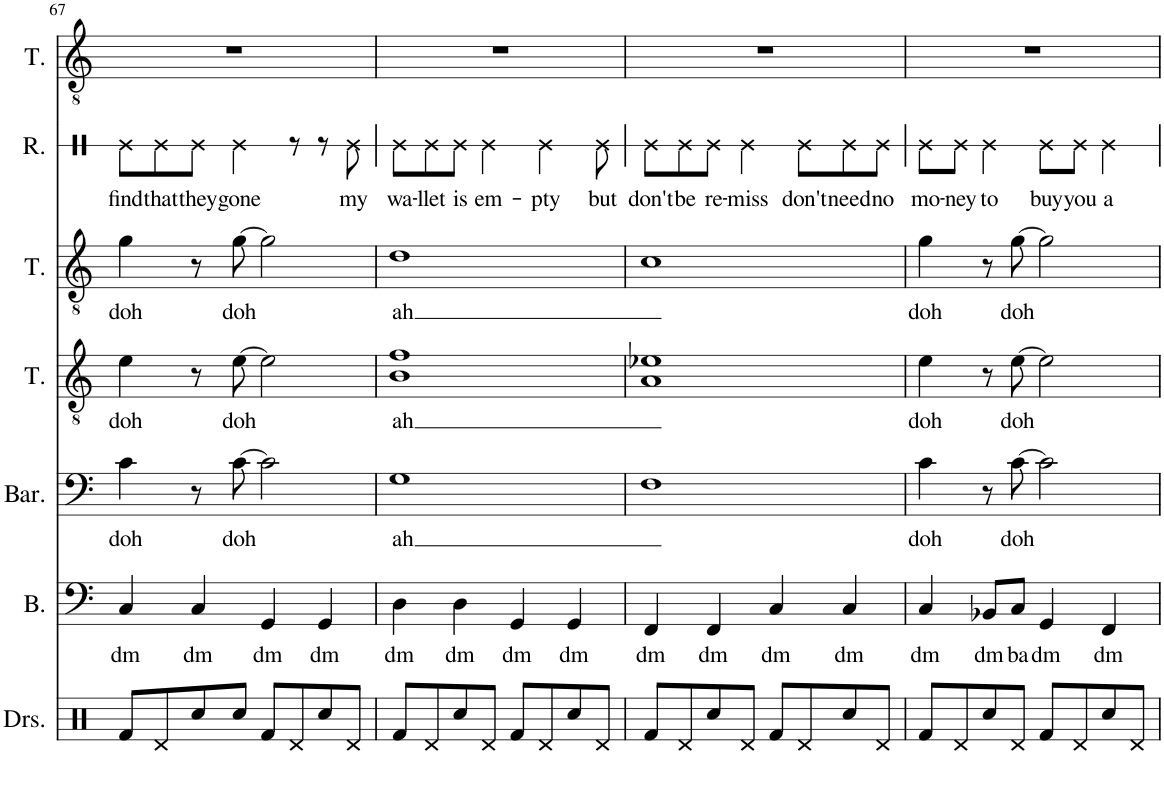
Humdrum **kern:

**kern	**kern	**text	**kern	**text	**kern	**text	**kern	**text	**kern	**text	**kern
*part7	*part6	*part6	*part5	*part5	*part4	*part4	*part3	*part3	*part2	*part2	*part1
*staff7	*staff6	*staff6	*staff5	*staff5	*staff4	*staff4	*staff3	*staff3	*staff2	*staff2	*staff1
*I"Drumset	*I"Bass	*	*I"Baritone	*	*I"Tenor	*	*I"Tenor	*	*I"Rap	*	*I"Tenor
*I'Drs.	*I'B.	*	*I'Bar.	*	*I'T.	*	*I'T.	*	*I'R.	*	*I'T.
!!LO:PB:g=z
*clefX	*clefF4	*	*clefF4	*	*clefGv2	*	*clefGv2	*	*clefX	*	*clefGv2
*k[]	*k[]	*	*k[]	*	*k[]	*	*k[]	*	*k[]	*	*k[]
*M4/4	*M4/4	*	*M4/4	*	*M4/4	*	*M4/4	*	*M4/4	*	*M4/4
=67	=67	=67	=67	=67	=67	=67	=67	=67	=67	=67	=67
!	!	!LO:LY:b	!	!LO:LY:b	!	!LO:LY:b	!	!LO:LY:b	!	!LO:LY:b	!
8Rf/L	4C/	dm	4c\	doh	4e\	doh	4g\	doh	8Re\L	find	1r
!	!	!	!	!	!	!	!	!	!	!LO:LY:b	!
8Rd/	.	.	.	.	.	.	.	.	8Re\	that	.
!	!	!LO:LY:b	!	!	!	!	!	!	!	!LO:LY:b	!
8Rcc/	4C/	dm	8r	.	8r	.	8r	.	8Re\J	they	.
!	!	!	!	!LO:LY:b	!	!LO:LY:b	!	!LO:LY:b	!	!LO:LY:b	!
8Rcc/J	.	.	[8c\	doh	[8e\	doh	[8g\	doh	4Re\	gone	.
!	!	!LO:LY:b	!	!	!	!	!	!	!	!	!
8Rf/L	4GG/	dm	2c\]	.	2e\]	.	2g\]	.	.	.	.
8Rd/	.	.	.	.	.	.	.	.	8r	.	.
!	!	!LO:LY:b	!	!	!	!	!	!	!	!	!
8Rcc/	4GG/	dm	.	.	.	.	.	.	8r	.	.
!	!	!	!	!	!	!	!	!	!	!LO:LY:b	!
8Rd/J	.	.	.	.	.	.	.	.	8Re\	my	.
=68	=68	=68	=68	=68	=68	=68	=68	=68	=68	=68	=68
!	!	!LO:LY:b	!	!LO:LY:b	!	!LO:LY:b	!	!LO:LY:b	!	!LO:LY:b	!
8Rf/L	4D\	dm	1G	ah	1B 1f	ah	1d	ah	8Re\L	wa-	1r
!	!	!	!	!	!	!	!	!	!	!LO:LY:b	!
8Rd/	.	.	.	.	.	.	.	.	8Re\	-llet	.
!	!	!LO:LY:b	!	!	!	!	!	!	!	!LO:LY:b	!
8Rcc/	4D\	dm	.	.	.	.	.	.	8Re\J	is	.
!	!	!	!	!	!	!	!	!	!	!LO:LY:b	!
8Rd/J	.	.	.	.	.	.	.	.	4Re\	em-	.
!	!	!LO:LY:b	!	!	!	!	!	!	!	!	!
8Rf/L	4GG/	dm	.	.	.	.	.	.	.	.	.
!	!	!	!	!	!	!	!	!	!	!LO:LY:b	!
8Rd/	.	.	.	.	.	.	.	.	4Re\	-pty	.
!	!	!LO:LY:b	!	!	!	!	!	!	!	!	!
8Rcc/	4GG/	dm	.	.	.	.	.	.	.	.	.
!	!	!	!	!	!	!	!	!	!	!LO:LY:b	!
8Rd/J	.	.	.	.	.	.	.	.	8Re\	but	.
=69	=69	=69	=69	=69	=69	=69	=69	=69	=69	=69	=69
!	!	!LO:LY:b	!	!	!	!	!	!	!	!LO:LY:b	!
8Rf/L	4FF/	dm	1F	.	1A 1e-X	.	1c	.	8Re\L	don't	1r
!	!	!	!	!	!	!	!	!	!	!LO:LY:b	!
8Rd/	.	.	.	.	.	.	.	.	8Re\	be	.
!	!	!LO:LY:b	!	!	!	!	!	!	!	!LO:LY:b	!
8Rcc/	4FF/	dm	.	.	.	.	.	.	8Re\J	re-	.
!	!	!	!	!	!	!	!	!	!	!LO:LY:b	!
8Rd/J	.	.	.	.	.	.	.	.	4Re\	-miss	.
!	!	!LO:LY:b	!	!	!	!	!	!	!	!	!
8Rf/L	4C/	dm	.	.	.	.	.	.	.	.	.
!	!	!	!	!	!	!	!	!	!	!LO:LY:b	!
8Rd/	.	.	.	.	.	.	.	.	8Re\L	don't	.
!	!	!LO:LY:b	!	!	!	!	!	!	!	!LO:LY:b	!
8Rcc/	4C/	dm	.	.	.	.	.	.	8Re\	need	.
!	!	!	!	!	!	!	!	!	!	!LO:LY:b	!
8Rd/J	.	.	.	.	.	.	.	.	8Re\J	no	.
=70	=70	=70	=70	=70	=70	=70	=70	=70	=70	=70	=70
!	!	!LO:LY:b	!	!LO:LY:b	!	!LO:LY:b	!	!LO:LY:b	!	!LO:LY:b	!
8Rf/L	4C/	dm	4c\	doh	4e\	doh	4g\	doh	8Re\L	mo-	1r
!	!	!	!	!	!	!	!	!	!	!LO:LY:b	!
8Rd/	.	.	.	.	.	.	.	.	8Re\J	-ney	.
!	!	!LO:LY:b	!	!	!	!	!	!	!	!LO:LY:b	!
8Rcc/	8BB-X/L	dm	8r	.	8r	.	8r	.	4Re\	to	.
!	!	!LO:LY:b	!	!LO:LY:b	!	!LO:LY:b	!	!LO:LY:b	!	!	!
8Rd/J	8C/J	ba	[8c\	doh	[8e\	doh	[8g\	doh	.	.	.
!	!	!LO:LY:b	!	!	!	!	!	!	!	!LO:LY:b	!
8Rf/L	4GG/	dm	2c\]	.	2e\]	.	2g\]	.	8Re\L	buy	.
!	!	!	!	!	!	!	!	!	!	!LO:LY:b	!
8Rd/	.	.	.	.	.	.	.	.	8Re\J	you	.
!	!	!LO:LY:b	!	!	!	!	!	!	!	!LO:LY:b	!
8Rcc/	4FF/	dm	.	.	.	.	.	.	4Re\	a	.
8Rd/J	.	.	.	.	.	.	.	.	.	.	.
=	=	=	=	=	=	=	=	=	=	=	=
*-	*-	*-	*-	*-	*-	*-	*-	*-	*-	*-	*-
